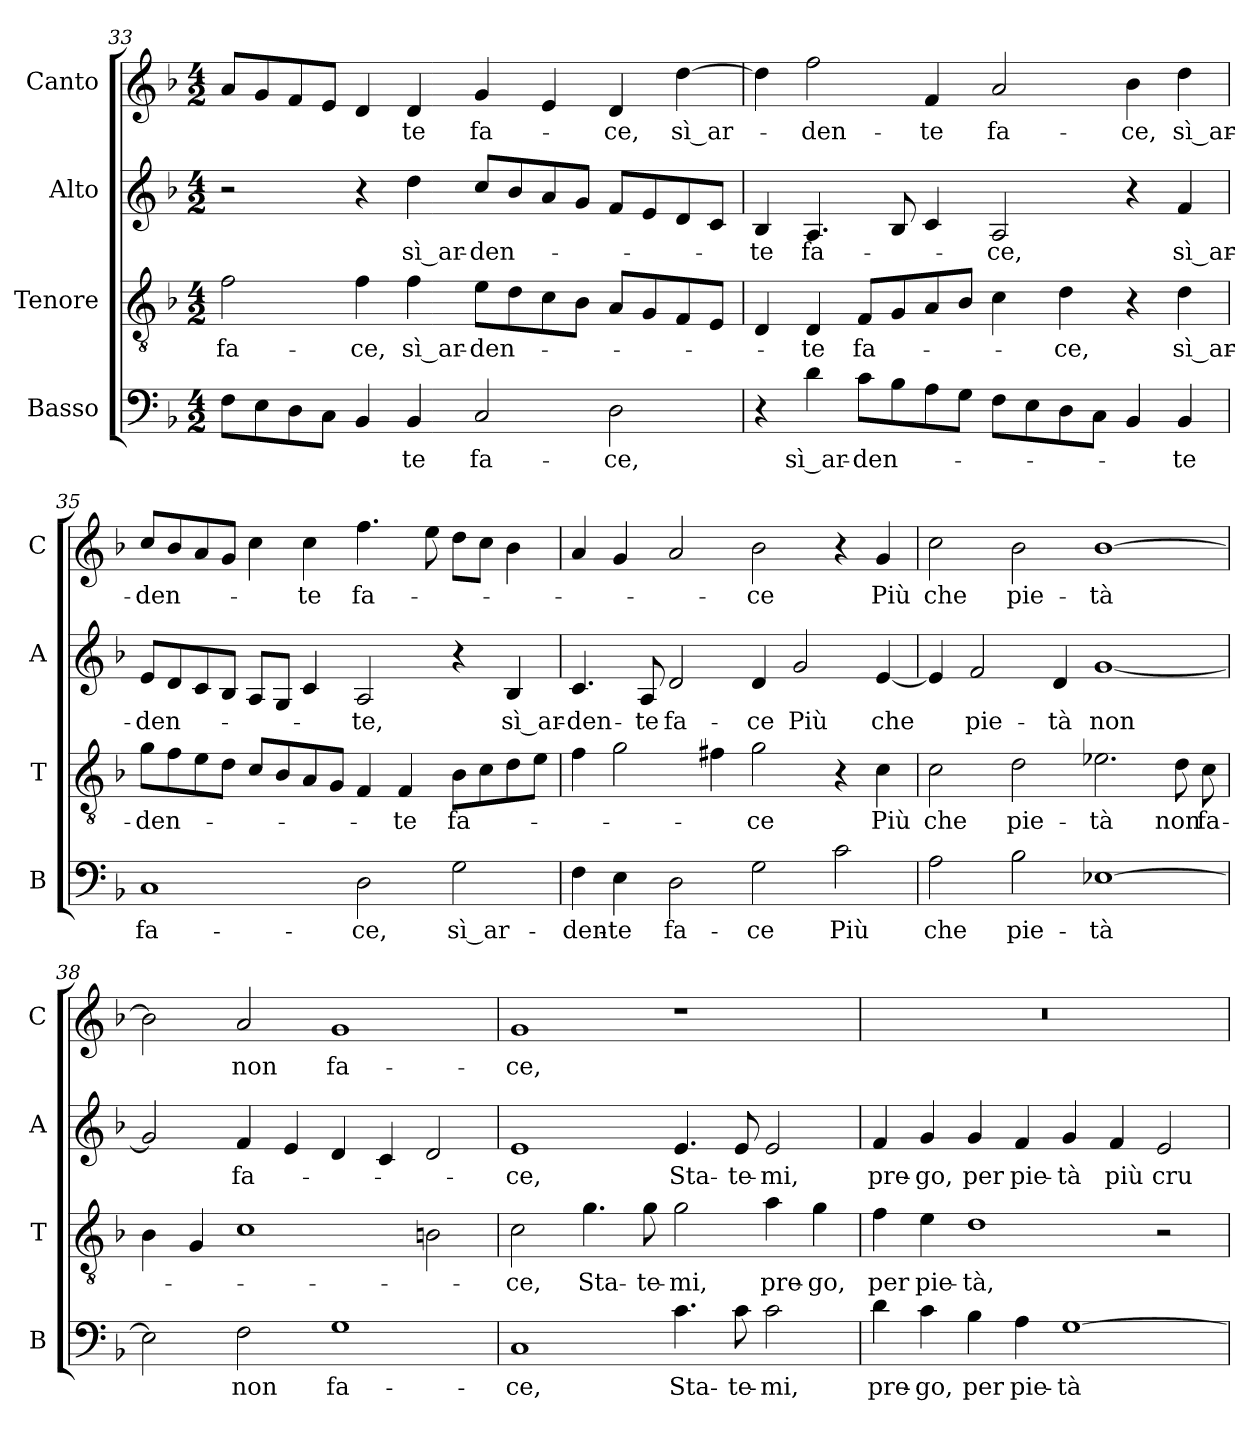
**kern	**text	**kern	**text	**kern	**text	**kern	**text
*part4	*part4	*part3	*part3	*part2	*part2	*part1	*part1
*staff4	*staff4	*staff3	*staff3	*staff2	*staff2	*staff1	*staff1
*I"Basso	*	*I"Tenore	*	*I"Alto	*	*I"Canto	*
*I'B	*	*I'T	*	*I'A	*	*I'C	*
*clefF4	*	*clefGv2	*	*clefG2	*	*clefG2	*
*k[b-]	*	*k[b-]	*	*k[b-]	*	*k[b-]	*
*M4/2	*	*M4/2	*	*M4/2	*	*M4/2	*
=33	=33	=33	=33	=33	=33	=33	=33
8FL	.	2f	fa-	2r	.	8aL	.
8E	.	.	.	.	.	8g	.
8D	.	.	.	.	.	8f	.
8CJ	.	.	.	.	.	8eJ	.
4BB-	.	4f	-ce,	4r	.	4d	.
4BB-	-te	4f	sì ar-	4dd	sì ar-	4d	-te
2C	fa-	8eL	-den-	8ccL	-den-	4g	fa-
.	.	8d	.	8b-	.	.	.
.	.	8c	.	8a	.	4e	.
.	.	8B-J	.	8gJ	.	.	.
2D	-ce,	8AL	.	8fL	.	4d	-ce,
.	.	8G	.	8e	.	.	.
.	.	8F	.	8d	.	[4dd	sì ar-
.	.	8EJ	.	8cJ	.	.	.
=34	=34	=34	=34	=34	=34	=34	=34
4r	.	4D	.	4B-	-te	4dd]	.
4d	sì ar-	4D	-te	4.A	fa-	2ff	-den-
8cL	-den-	8FL	fa-	.	.	.	.
8B-	.	8G	.	8B-	.	.	.
8A	.	8A	.	4c	.	4f	-te
8GJ	.	8B-J	.	.	.	.	.
8FL	.	4c	.	2A	-ce,	2a	fa-
8E	.	.	.	.	.	.	.
8D	.	4d	-ce,	.	.	.	.
8CJ	.	.	.	.	.	.	.
4BB-	.	4r	.	4r	.	4b-	-ce,
4BB-	-te	4d	sì ar-	4f	sì ar-	4dd	sì ar-
=35	=35	=35	=35	=35	=35	=35	=35
1C	fa-	8gL	-den-	8eL	-den-	8ccL	-den-
.	.	8f	.	8d	.	8b-	.
.	.	8e	.	8c	.	8a	.
.	.	8dJ	.	8B-J	.	8gJ	.
.	.	8cL	.	8AL	.	4cc	.
.	.	8B-	.	8GJ	.	.	.
.	.	8A	.	4c	.	4cc	-te
.	.	8GJ	.	.	.	.	.
2D	-ce,	4F	.	2A	-te,	4.ff	fa-
.	.	4F	-te	.	.	.	.
.	.	.	.	.	.	8ee	.
2G	sì ar-	8B-L	fa-	4r	.	8ddL	.
.	.	8c	.	.	.	8ccJ	.
.	.	8d	.	4B-	sì ar-	4b-	.
.	.	8eJ	.	.	.	.	.
=36	=36	=36	=36	=36	=36	=36	=36
4F	-den-	4f	.	4.c	-den-	4a	.
4E	-te	2g	.	.	.	4g	.
.	.	.	.	8A	-te	.	.
2D	fa-	.	.	2d	fa-	2a	.
.	.	4f#X	.	.	.	.	.
2G	-ce	2g	-ce	4d	-ce	2b-	-ce
.	.	.	.	2g	Più	.	.
2c	Più	4r	.	.	.	4r	.
.	.	4c	Più	[4e	che	4g	Più
=37	=37	=37	=37	=37	=37	=37	=37
2A	che	2c	che	4e]	.	2cc	che
.	.	.	.	2f	pie-	.	.
2B-	pie-	2d	pie-	.	.	2b-	pie-
.	.	.	.	4d	-tà	.	.
[1E-X	-tà	2.e-X	-tà	[1g	non	[1b-	-tà
.	.	8d	non	.	.	.	.
.	.	8c	fa-	.	.	.	.
=38	=38	=38	=38	=38	=38	=38	=38
2E-]	.	4B-	.	2g]	.	2b-]	.
.	.	4G	.	.	.	.	.
2F	non	1c	.	4f	fa-	2a	non
.	.	.	.	4e	.	.	.
1G	fa-	.	.	4d	.	1g	fa-
.	.	.	.	4c	.	.	.
.	.	2Bn	.	2d	.	.	.
=39	=39	=39	=39	=39	=39	=39	=39
1C	-ce,	2c	-ce,	1e	-ce,	1g	-ce,
.	.	4.g	Sta-	.	.	.	.
.	.	8g	-te-	.	.	.	.
4.c	Sta-	2g	-mi,	4.e	Sta-	1r	.
8c	-te-	.	.	8e	-te-	.	.
2c	-mi,	4a	pre-	2e	-mi,	.	.
.	.	4g	-go,	.	.	.	.
=40	=40	=40	=40	=40	=40	=40	=40
4d	pre-	4f	per	4f	pre-	0r	.
4c	-go,	4e	pie-	4g	-go,	.	.
4B-	per	1d	-tà,	4g	per	.	.
4A	pie-	.	.	4f	pie-	.	.
[1G	-tà	.	.	4g	-tà	.	.
.	.	.	.	4f	più	.	.
.	.	2r	.	2e	cru-	.	.
=	=	=	=	=	=	=	=
*-	*-	*-	*-	*-	*-	*-	*-
